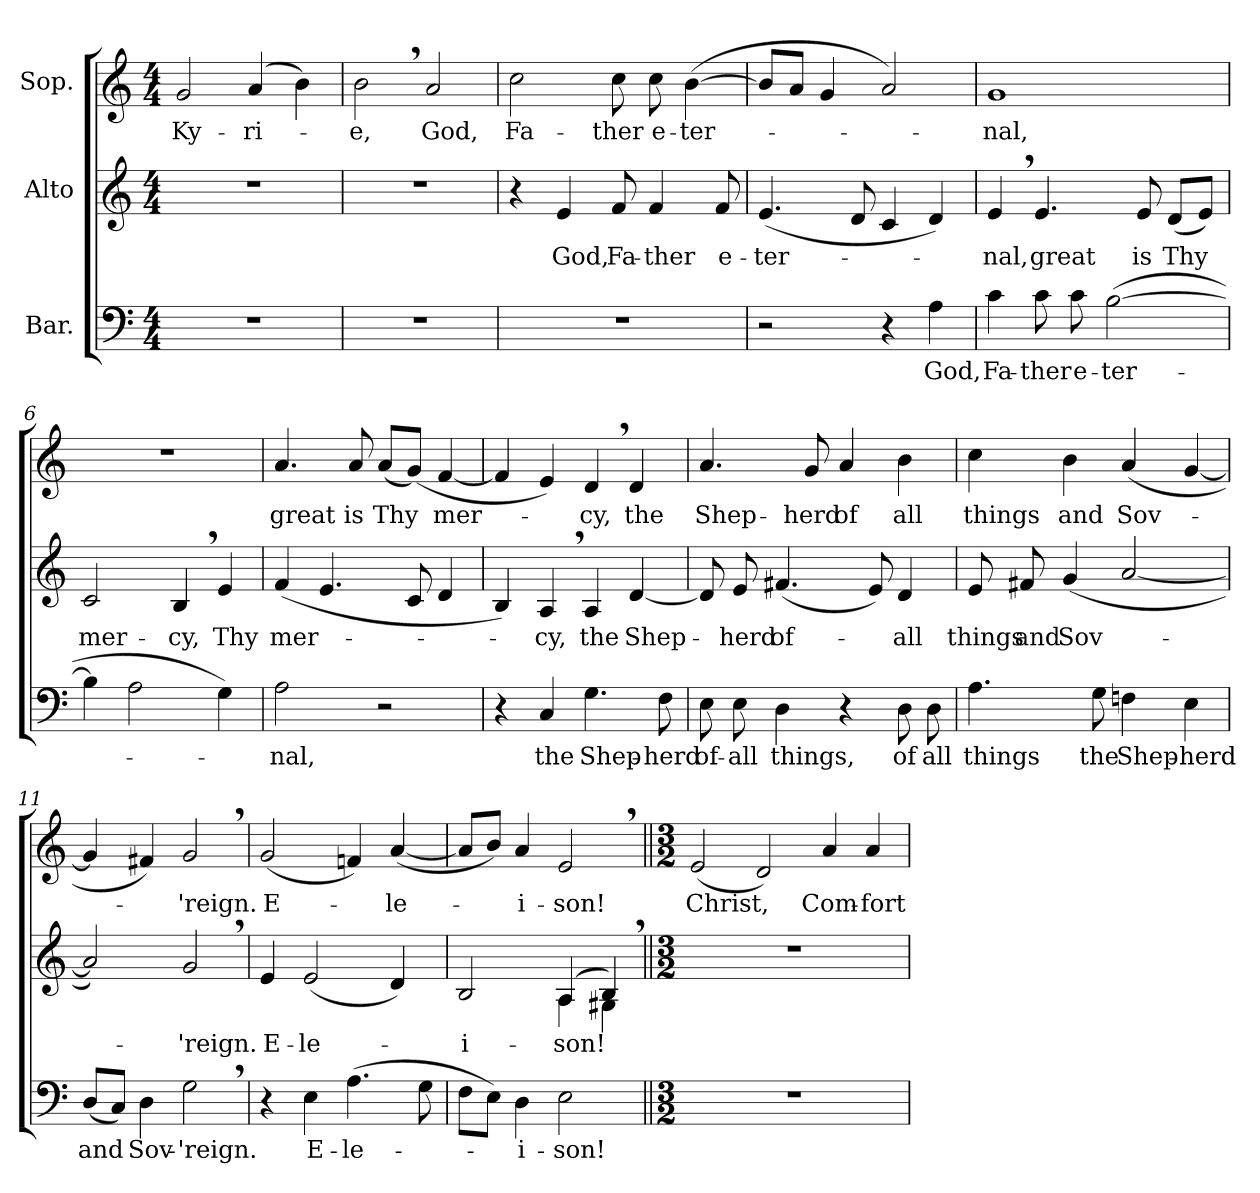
**kern	**text	**kern	**text	**kern	**text
*part3	*part3	*part2	*part2	*part1	*part1
*staff3	*staff3	*staff2	*staff2	*staff1	*staff1
*I"Bar.	*	*I"Alto	*	*I"Sop.	*
*clefF4	*	*clefG2	*	*clefG2	*
*k[]	*	*k[]	*	*k[]	*
*C:	*	*C:	*	*C:	*
*M4/4	*	*M4/4	*	*M4/4	*
=1	=1	=1	=1	=1	=1
!	!	!	!	!	!LO:LY:b
1r	.	1r	.	2g/	Ky-
!	!	!	!	!	!LO:LY:b
.	.	.	.	(4a/	-ri-
.	.	.	.	4b\)	.
=2	=2	=2	=2	=2	=2
!	!	!	!	!	!LO:LY:b
1r	.	1r	.	2b,>\	-e,
!	!	!	!	!	!LO:LY:b
.	.	.	.	2a/	God,
=3	=3	=3	=3	=3	=3
!	!	!	!	!	!LO:LY:b
1r	.	4r	.	2cc\	Fa-
!	!	!	!LO:LY:b	!	!
.	.	4e/	God,	.	.
!	!	!	!LO:LY:b	!	!LO:LY:b
.	.	8f/	Fa-	8cc\	-ther
!	!	!	!LO:LY:b	!	!LO:LY:b
.	.	4f/	-ther	8cc\	e-
!	!	!	!	!	!LO:LY:b
.	.	.	.	(>[4b\	-ter-
!	!	!	!LO:LY:b	!	!
.	.	8f/	e-	.	.
=4	=4	=4	=4	=4	=4
!	!	!	!LO:LY:b	!	!
2r	.	(<4.e/	-ter-	8b/L]	.
.	.	.	.	8a/J	.
.	.	.	.	4g/	.
.	.	8d/	.	.	.
4r	.	4c/	.	2a/)	.
!	!LO:LY:b	!	!	!	!
4A\	God,	4d/)	.	.	.
=5	=5	=5	=5	=5	=5
!	!LO:LY:b	!	!LO:LY:b	!	!LO:LY:b
4c\	Fa-	4e,>/	-nal,	1g	-nal,
!	!LO:LY:b	!	!LO:LY:b	!	!
8c\	-ther	4.e/	great	.	.
!	!LO:LY:b	!	!	!	!
8c\	e-	.	.	.	.
!	!LO:LY:b	!	!	!	!
(>[2B\	-ter-	.	.	.	.
!	!	!	!LO:LY:b	!	!
.	.	8e/	is	.	.
!	!	!	!LO:LY:b	!	!
.	.	(<8d/L	Thy	.	.
.	.	8e/J)	.	.	.
!!LO:LB:g=z
=6	=6	=6	=6	=6	=6
!	!	!	!LO:LY:b	!	!
4B\]	.	2c/	mer-	1r	.
2A\	.	.	.	.	.
!	!	!	!LO:LY:b	!	!
.	.	4B,>/	-cy,	.	.
!	!	!	!LO:LY:b	!	!
4G\)	.	4e/	Thy	.	.
=7	=7	=7	=7	=7	=7
!	!LO:LY:b	!	!LO:LY:b	!	!LO:LY:b
2A\	-nal,	(<4f/	mer-	4.a/	great
.	.	4.e/	.	.	.
!	!	!	!	!	!LO:LY:b
.	.	.	.	8a/	is
!	!	!	!	!	!LO:LY:b
2r	.	.	.	(<8a/L	Thy
.	.	8c/	.	(<8g/J)	.
!	!	!	!	!	!LO:LY:b
.	.	4d/	.	[4f/	mer-
=8	=8	=8	=8	=8	=8
4r	.	4B/)	.	4f/]	.
!	!LO:LY:b	!	!LO:LY:b	!	!
4C/	the	4A,>/	-cy,	4e/)	.
!	!LO:LY:b	!	!LO:LY:b	!	!LO:LY:b
4.G\	Shep-	4A/	the	4d,>/	-cy,
!	!	!	!LO:LY:b	!	!LO:LY:b
.	.	[4d/	Shep-	4d/	the
!	!LO:LY:b	!	!	!	!
8F\	-herd	.	.	.	.
=9	=9	=9	=9	=9	=9
!	!LO:LY:b	!	!	!	!LO:LY:b
8E\	of-	8d/]	.	4.a/	Shep-
!	!LO:LY:b	!	!LO:LY:b	!	!
8E\	-all	8e/	-herd	.	.
!	!LO:LY:b	!	!LO:LY:b	!	!
4D\	things,	(<4.f#X/	of-	.	.
!	!	!	!	!	!LO:LY:b
.	.	.	.	8g/	-herd
!	!	!	!	!	!LO:LY:b
4r	.	.	.	4a/	of
.	.	8e/)	.	.	.
!	!LO:LY:b	!	!LO:LY:b	!	!LO:LY:b
8D\	of	4d/	-all	4b\	all
!	!LO:LY:b	!	!	!	!
8D\	all	.	.	.	.
!!LO:LB:g=z
=10	=10	=10	=10	=10	=10
!	!LO:LY:b	!	!LO:LY:b	!	!LO:LY:b
4.A\	things	8e/	things	4cc\	things
!	!	!	!LO:LY:b	!	!
.	.	8f#X/	and	.	.
!	!	!	!LO:LY:b	!	!LO:LY:b
.	.	(<4g/	Sov-	4b\	and
!	!LO:LY:b	!	!	!	!
8G\	the	.	.	.	.
!	!LO:LY:b	!	!	!	!LO:LY:b
4Fn\	Shep-	[2a/	.	(<4a/	Sov-
!	!LO:LY:b	!	!	!	!
4E\	-herd	.	.	[4g/	.
=11	=11	=11	=11	=11	=11
!	!LO:LY:b	!	!	!	!
(<8D/L	and	2a/])	.	4g/]	.
8C/J)	.	.	.	.	.
!	!LO:LY:b	!	!	!	!
4D\	Sov-	.	.	4f#X/)	.
!	!LO:LY:b	!	!LO:LY:b	!	!LO:LY:b
2G,>\	-'reign.	2g,>/	-'reign.	2g,>/	-'reign.
=12	=12	=12	=12	=12	=12
!	!	!	!LO:LY:b	!	!LO:LY:b
4r	.	4e/	E-	(<2g/	E-
!	!LO:LY:b	!	!LO:LY:b	!	!
4E\	E-	(<2e/	-le-	.	.
!	!LO:LY:b	!	!	!	!
(>4.A\	-le-	.	.	4fn/)	.
!	!	!	!	!	!LO:LY:b
.	.	4d/)	.	(<[4a/	-le-
8G\	.	.	.	.	.
=13	=13	=13	=13	=13	=13
!	!	!	!LO:LY:b	!	!
*	*	*^	*	*	*
8F\L	.	2B/	2ryy	-i-	8a/L]	.
8E\J)	.	.	.	.	8b/J)	.
!	!LO:LY:b	!	!	!	!	!LO:LY:b
4D\	-i-	.	.	.	4a/	-i-
!	!LO:LY:b	!	!	!LO:LY:b	!	!LO:LY:b
2E\	-son!	(4A/	4A\	-son!	2e,>/	-son!
.	.	(4B,>/)	4G#X\	.	.	.
*	*	*v	*v	*	*	*
!!LO:PB:g=z
=14||	=14||	=14||	=14||	=14||	=14||
*M3/2	*	*M3/2	*	*M3/2	*
*	*	*^	*	*	*
!	!	!	!	!	!	!LO:LY:b
*	*	*v	*v	*	*	*
1.r	.	1.r	.	(<2e/	Christ,
.	.	.	.	2d/)	.
!	!	!	!	!	!LO:LY:b
.	.	.	.	4a/	Com-
!	!	!	!	!	!LO:LY:b
.	.	.	.	4a/	-fort
=	=	=	=	=	=
*-	*-	*-	*-	*-	*-
